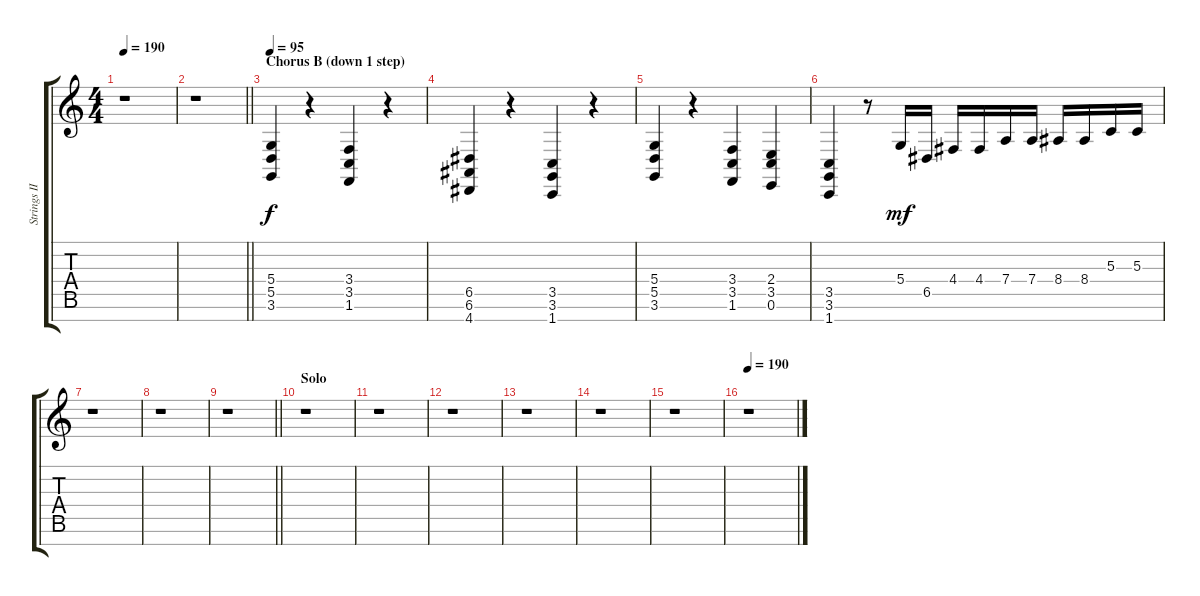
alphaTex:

\track ("Strings III" "Strings II") {instrument synthstrings1}
\staff {score tabs}
\tuning (E4 B3 G3 D3 A2 E2 B1) {hide}
\ts (4 4)
\tempo 190
\clef g2
\ks c
r.1{dy f} |
\barLineRight lightlight
r.1 |
\section ("" "Chorus B (down 1 step)")
\tempo 95
(5.4 5.5 3.6).4{volume 12 balance 13} r.4 (3.4 3.5 1.6).4 r.4 |
(6.5 6.6 4.7).4 r.4 (3.5 3.6 1.7).4 r.4 |
(5.4 5.5 3.6).4 r.4 (3.4 3.5 1.6).4 (2.4 3.5 0.6).4 |
(3.5 3.6 1.7).4 r.8 5.4.16{dy mf volume 14 instrument stringensemble1} 6.5.16 4.4.16 4.4.16 7.4.16 7.4.16 8.4.16 8.4.16 5.3.16 5.3.16 |
r.1 |
r.1 |
\barLineRight lightlight
r.1 |
\section ("" "Solo")
r.1 |
r.1 |
r.1 |
r.1 |
r.1 |
r.1 |
\tempo 190
r.1
